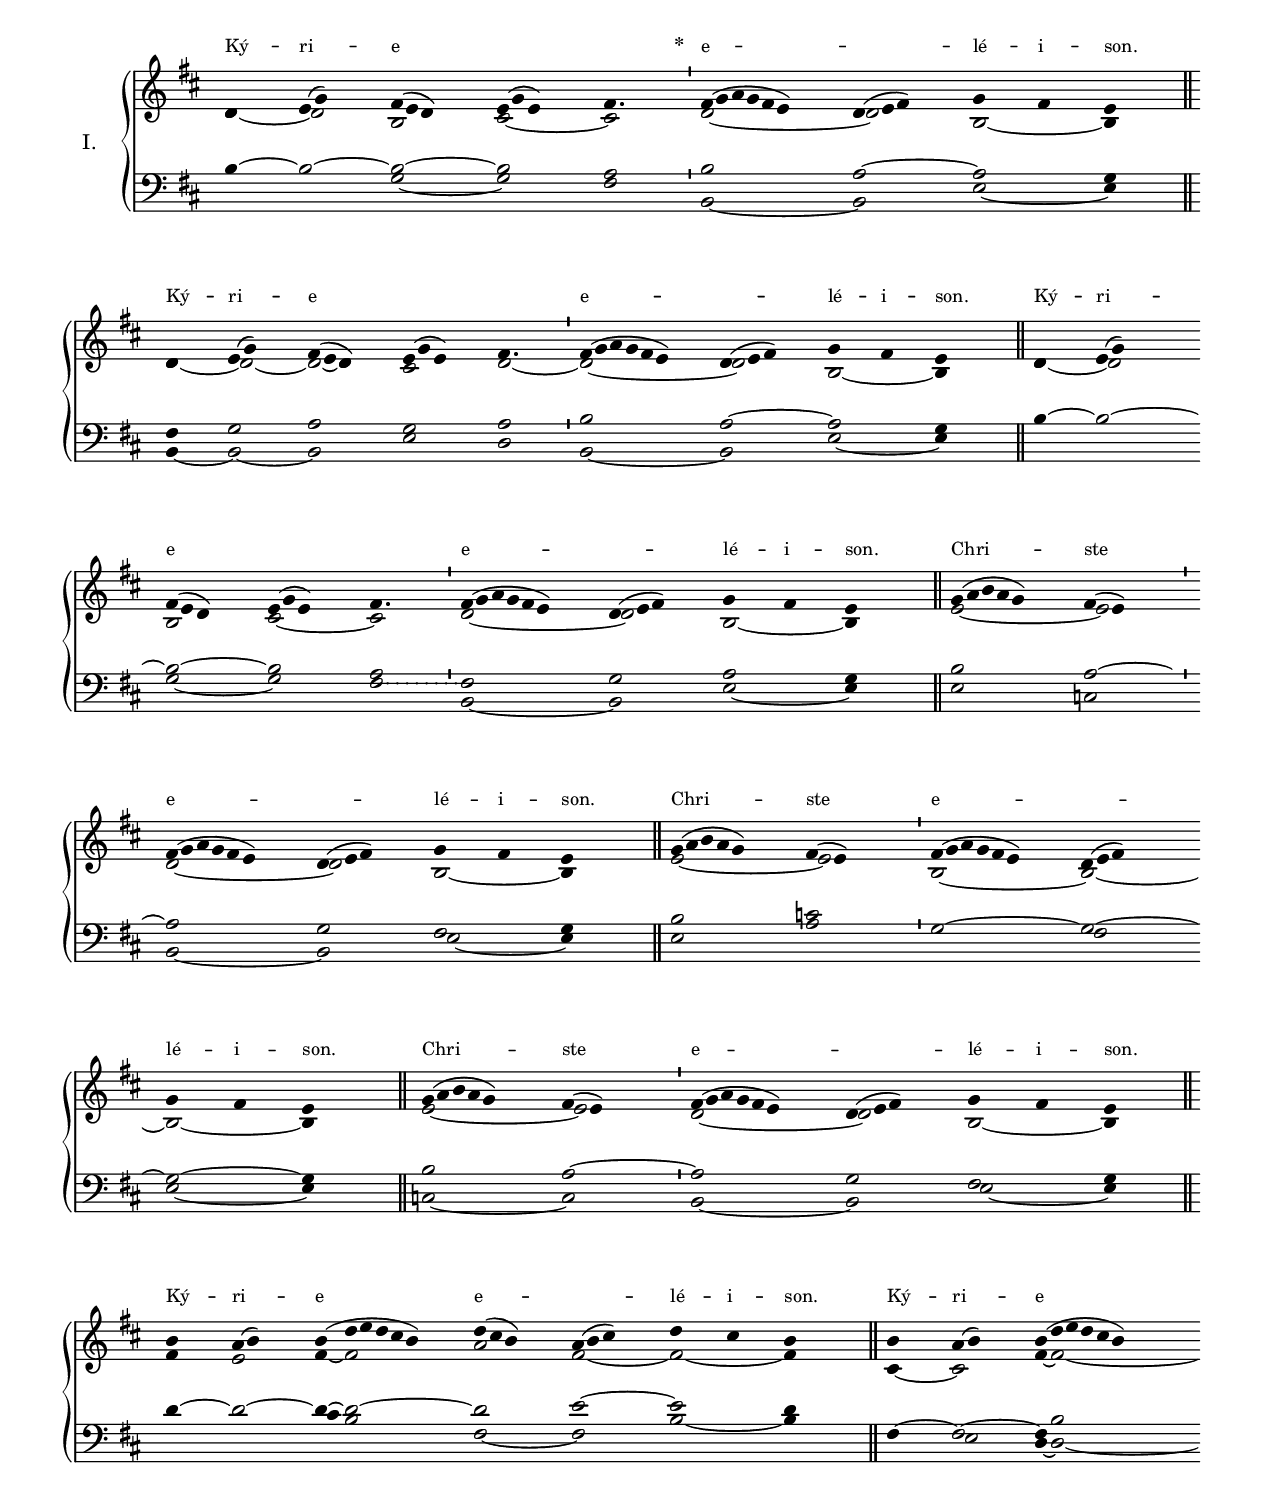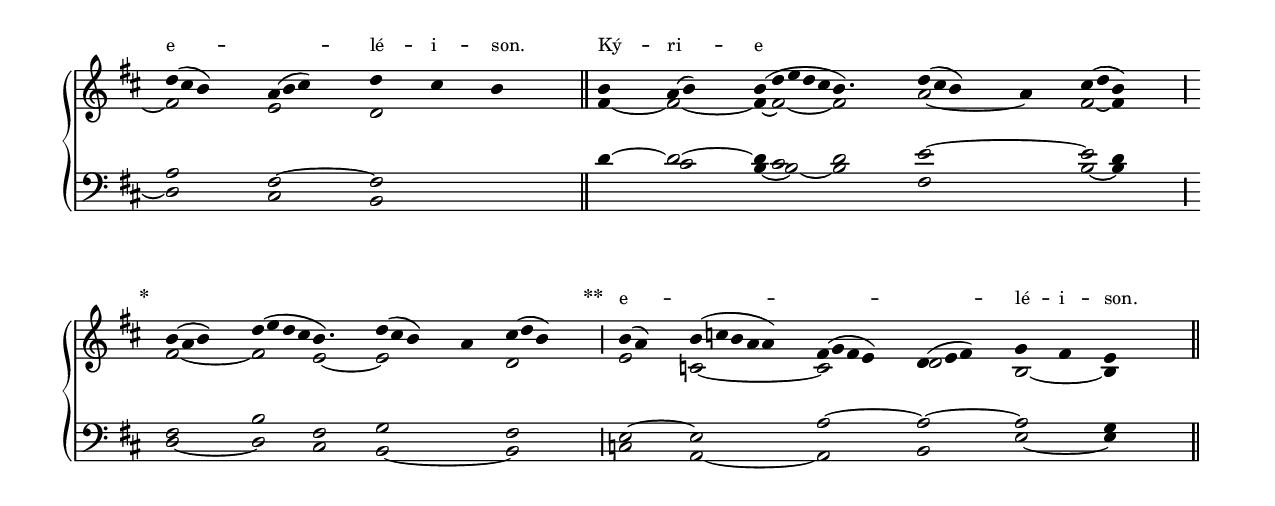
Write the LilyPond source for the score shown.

\version "2.18"
\include "gregorian.ly"
\include "noh2.ily"

%Page reference: page v.91
%(volume.page)

%Proofed 3/14

global = {
 \key e \dorian
 \cadenzaOn 
 \override Glissando #'thickness = #2.0
}

chantText = \lyricmode {
Ký -- ri -- e _ _ 
\set stanza = " * " e -- _ lé -- i -- son. 
Ký -- ri -- e _ _ e -- _ lé -- i -- son. 
Ký -- ri -- e _ _ e -- _ lé -- i -- son. 
Chri -- ste e -- _ lé -- i -- son. 
Chri -- ste e -- _ lé -- i -- son. 
Chri -- ste e -- _ lé -- i -- son. 
Ký -- ri -- e e -- _ lé -- i -- son. 
Ký -- ri -- e e -- _ lé -- i -- son. 
Ký -- ri -- e _ _ _ 
\set stanza = " * " 
_ _ _ _ _ 
\set stanza = " ** "  
e -- _ _ _ lé -- i -- son. }

chantMusic = {
\tieDown   d'4 e'4 ( g'4) fis'4 ( e'4 d'4) e'4 ( g'4 e'4) fis'4. \divisioMinima
 fis'4 ( g'4 a'4 g'4 fis'4 e'4) d'4 ( e'4 fis'4) g'4 fis'4 e'4 \finalis
 \forceBreak
 d'4 e'4 ( g'4) fis'4 ( e'4 d'4) e'4 ( g'4 e'4) fis'4. \divisioMinima
 fis'4 ( g'4 a'4 g'4 fis'4 e'4) d'4 ( e'4 fis'4) g'4 fis'4 e'4 \finalis
 d'4 e'4 ( g'4) \forceBreak
 fis'4 ( e'4 d'4) e'4 ( g'4 e'4) fis'4. \divisioMinima
 fis'4 ( g'4 a'4 g'4 fis'4 e'4) d'4 ( e'4 fis'4) g'4 fis'4 e'4 \finalis
 g'4 ( a'4 b'4 a'4 g'4) fis'4 ( e'4) \divisioMinima
 \forceBreak
 fis'4 ( g'4 a'4 g'4 fis'4 e'4) d'4 ( e'4 fis'4) g'4 fis'4 e'4 \finalis
 g'4 ( a'4 b'4 a'4 g'4) fis'4 ( e'4) \divisioMinima
 fis'4 ( g'4 a'4 g'4 fis'4 e'4) d'4 ( e'4 fis'4) \forceBreak
 g'4 fis'4 e'4 \finalis
 g'4 ( a'4 b'4 a'4 g'4) fis'4 ( e'4) \divisioMinima
 fis'4 ( g'4 a'4 g'4 fis'4 e'4) d'4 ( e'4 fis'4) g'4 fis'4 e'4 \finalis
 \forceBreak
 b'4 a'4 ( b'4) b'4 ( d''4 e''4 d''4 cis''4 b'4) d''4 ( cis''4 b'4) a'4 ( b'4 cis''4) d''4 cis''4 b'4 \finalis
 b'4 a'4 ( b'4) b'4 ( d''4 e''4 d''4 cis''4 b'4) \forceBreak
 d''4 ( cis''4 b'4) a'4 ( b'4 cis''4) d''4 cis''4 b'4 \finalis
 b'4 a'4 ( b'4) b'4 ( d''4 e''4 d''4 cis''4 b'4.) d''4 ( cis''4 b'4) a'4 cis''4 ( d''4 b'4) \divisioMaior
 \forceBreak
 b'4 ( a'4 b'4) d''4 ( e''4 d''4 cis''4 b'4.) d''4 ( cis''4 b'4) a'4 cis''4 ( d''4 b'4) \divisioMaior
  b'4 ( a'4) b'4 ( c''4 b'4 a'4 a'4) fis'4 ( g'4 fis'4 e'4) d'4 ( e'4 fis'4) g'4 fis'4 e'4 \finalis

}

altoMusic = {
d'4 ~ d'2 b2*3/2 cis'2*3/2 ~ cis'2*3/4 \divisioMinima
d'2*6/2 ~ d'2*3/2 b2 ~ b4 \finalis
d'4 ~ d'2 ~ d'2 ~ d'4 cis'2*3/2 d'2*3/4 ~ \divisioMinima
d'2*6/2 ~ d'2*3/2 b2 ~ b4 \finalis
d'4 ~ d'2 b2*3/2 cis'2*3/2 ~ cis'2*3/4 \divisioMinima
d'2*6/2 ~ d'2*3/2 b2 ~ b4 \finalis
e'2*5/2 ~ e'2 \divisioMinima
d'2*6/2 ~ d'2*3/2 b2 ~ b4 \finalis
e'2*5/2 ~ e'2 \divisioMinima
b2*6/2 ~ b2*3/2 ~ b2 ~ b4 \finalis
e'2*5/2 ~ e'2 \divisioMinima
d'2*6/2 ~ d'2*3/2 b2 ~ b4 \finalis
fis'4 e'2 fis'4 ~ fis'2*5/2 a'2*3/2 fis'2*3/2 ~ fis'2 ~ fis'4 \finalis
cis'4 ~ cis'2 fis'4 ~ fis'2*5/2 ~ fis'2*3/2 e'2*3/2 d'2*3/2 \finalis
fis'4 ~ fis'2 ~ fis'4 ~ fis'2*4/2 ~ fis'2*3/4 a'2*3/2 ~ a'4 fis'2 ~ fis'4 \divisioMaior
fis'2*3/2 ~ fis'2*4/2 e'2*3/4 ~ e'2*4/2 d'2*3/2 e'2 c'2*5/2 ~ c'2*4/2 d'2*3/2 b2 ~ b4 \finalis
}

tenorMusic = {
b4 ~ b2 ~ b2*3/2 ~ b2*3/2 a2*3/4 \divisioMinima
b2*6/2 a2*3/2 ~ a2 g4 \finalis
fis4 g2 a2*3/2 g2*3/2 a2*3/4 \divisioMinima
b2*6/2 a2*3/2 ~ a2 g4 \finalis
b4 ~ b2 ~ b2*3/2 ~ b2*3/2 a2*3/4 \divisioMinima
fis2*6/2 g2*3/2 a2 g4 \finalis
b2*5/2 a2 ~ \divisioMinima
a2*6/2 g2*3/2 fis2 g4 \finalis
b2*5/2 c'2 \divisioMinima
g2*6/2 ~ g2*3/2 ~ g2 ~ g4 \finalis
b2*5/2 a2 ~ \divisioMinima
a2*6/2 g2*3/2 fis2 g4 \finalis
d'4 ~ d'2 ~ d'4 ~ d'2*5/2 ~ d'2*3/2 e'2*3/2 ~ e'2 d'4 \finalis
fis4 ~ fis2 ~ fis4 b2*5/2 a2*3/2 fis2*3/2 ~ fis2*3/2 \finalis
d'4 ~ d'2 ~ d'4 cis'2*4/2 d'2*3/4 e'2*4/2 ~ e'2 d'4 \divisioMaior
fis2*3/2 b2*4/2 fis2*3/4 g2*4/2 fis2*3/2 \divisioMaior
e2 ~ e2*5/2 a2*4/2 ~ a2*3/2 ~ a2 g4 \finalis
}

bassMusic = {
r2*3/2 g2*3/2 ~ g2*3/2 fis2*3/4 \divisioMinima
b,2*6/2 ~ b,2*3/2 e2 ~ e4 \finalis
b,4 ~ b,2 ~ b,2*3/2 e2*3/2 d2*3/4 \divisioMinima
b,2*6/2 ~ b,2*3/2 e2 ~ e4 \finalis
r2*3/2 g2*3/2 ~ g2*3/2 fis2*3/4 \divisioMinima
b,2*6/2 ~ b,2*3/2 e2 ~ e4 \finalis
e2*5/2 c2 \divisioMinima
b,2*6/2 ~ b,2*3/2 e2 ~ e4 \finalis
e2*5/2 a2 \divisioMinima
r2*6/2 fis2*3/2 e2 ~ e4 \finalis
c2*5/2 ~ c2 \divisioMinima
b,2*6/2 ~ b,2*3/2 e2 ~ e4 \finalis
r2*3/2 cis'4 b2*5/2 fis2*3/2 ~ fis2*3/2 b2 ~ b4 \finalis
r4 e2 d4 ~ d2*5/2 ~ d2*3/2 cis2*3/2 b,2*3/2 \finalis
r4 cis'2 b4 ~ b2*4/2 ~ b2*3/4 fis2*4/2 b2 ~ b4 \divisioMaior
d2*3/2 ~ d2*4/2 cis2*3/4 b,2*4/2 ~ b,2*3/2 c2 a,2*5/2 ~ a,2*4/2 b,2*3/2 e2 ~ e4 \finalis
}

voiceLines = {
\voiceLineStyle


s2*54/2
\allowVoiceLineBreak
\offsetVoiceLineY
\voiceLine "down" "down" fis2*3/4 fis2*1/2


}

\score{
  <<
    \new Lyrics
    \new GrandStaff <<
      \set GrandStaff.autoBeaming = ##f
      \set GrandStaff.instrumentName = \markup \center-column {
        "I."
      }
      \new Staff = up <<
        \new Voice = "chant" {
          \voiceOne \global \chantMusic
        }
        \new Voice {
          \voiceTwo \global \altoMusic
        }
      >>

      \new Staff = down <<
        \clef bass
        \new Voice {
          \voiceOne \global \tenorMusic
        }
        \new Voice {
          \voiceTwo \global \bassMusic
        }
	\new Voice {
        \voiceThree \global \voiceLines
        }
      >>
    >>
    \context Lyrics {
      \lyricsto chant {
      \chantText
    }
    }
  >>
  \layout{
  }
  
}
